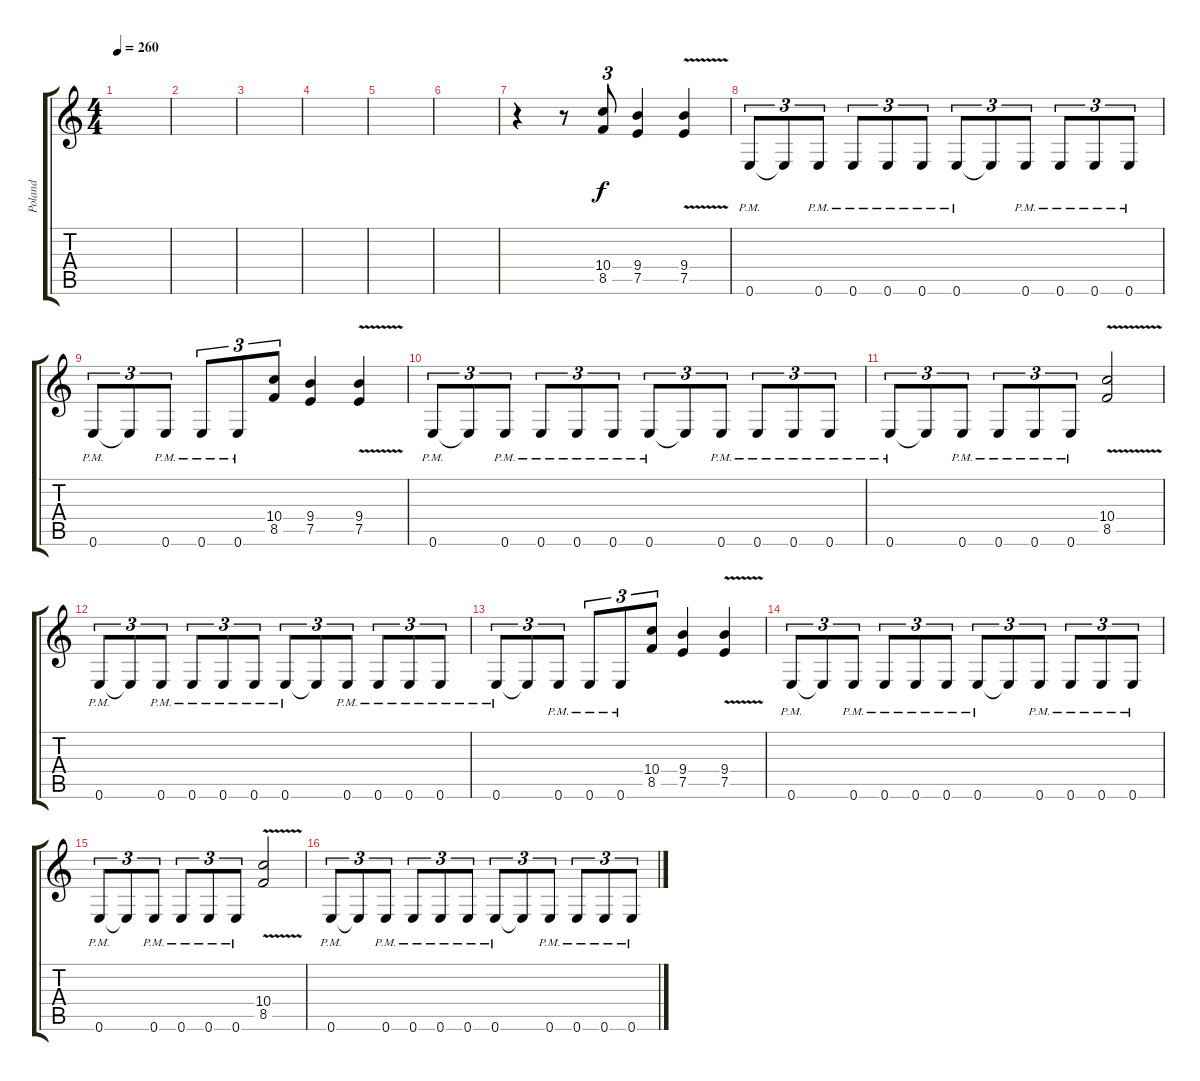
\track ("Poland" "Poland") {instrument distortionguitar}
\staff {score tabs}
\tuning (E4 B3 G3 D3 A2 E2) {hide}
\ts (4 4)
\tempo 260
\clef g2
\ks c
|
|
|
|
|
|
r.4 r.8 (10.4 8.5).8{tu (3 2)} (9.4 7.5).4 (9.4{v} 7.5{v}).4 |
0.6{pm}.8{tu (3 2)} 0.6{t}.8{tu (3 2)} 0.6{pm}.8{tu (3 2)} 0.6{pm}.8{tu (3 2)} 0.6{pm}.8{tu (3 2)} 0.6{pm}.8{tu (3 2)} 0.6{pm}.8{tu (3 2)} 0.6{t}.8{tu (3 2)} 0.6{pm}.8{tu (3 2)} 0.6{pm}.8{tu (3 2)} 0.6{pm}.8{tu (3 2)} 0.6{pm}.8{tu (3 2)} |
0.6{pm}.8{tu (3 2)} 0.6{t}.8{tu (3 2)} 0.6{pm}.8{tu (3 2)} 0.6{pm}.8{tu (3 2)} 0.6{pm}.8{tu (3 2)} (10.4 8.5).8{tu (3 2)} (9.4 7.5).4 (9.4{v} 7.5{v}).4 |
0.6{pm}.8{tu (3 2)} 0.6{t}.8{tu (3 2)} 0.6{pm}.8{tu (3 2)} 0.6{pm}.8{tu (3 2)} 0.6{pm}.8{tu (3 2)} 0.6{pm}.8{tu (3 2)} 0.6{pm}.8{tu (3 2)} 0.6{t}.8{tu (3 2)} 0.6{pm}.8{tu (3 2)} 0.6{pm}.8{tu (3 2)} 0.6{pm}.8{tu (3 2)} 0.6{pm}.8{tu (3 2)} |
0.6{pm}.8{tu (3 2)} 0.6{t}.8{tu (3 2)} 0.6{pm}.8{tu (3 2)} 0.6{pm}.8{tu (3 2)} 0.6{pm}.8{tu (3 2)} 0.6{pm}.8{tu (3 2)} (10.4{v} 8.5{v}).2 |
0.6{pm}.8{tu (3 2)} 0.6{t}.8{tu (3 2)} 0.6{pm}.8{tu (3 2)} 0.6{pm}.8{tu (3 2)} 0.6{pm}.8{tu (3 2)} 0.6{pm}.8{tu (3 2)} 0.6{pm}.8{tu (3 2)} 0.6{t}.8{tu (3 2)} 0.6{pm}.8{tu (3 2)} 0.6{pm}.8{tu (3 2)} 0.6{pm}.8{tu (3 2)} 0.6{pm}.8{tu (3 2)} |
0.6{pm}.8{tu (3 2)} 0.6{t}.8{tu (3 2)} 0.6{pm}.8{tu (3 2)} 0.6{pm}.8{tu (3 2)} 0.6{pm}.8{tu (3 2)} (10.4 8.5).8{tu (3 2)} (9.4 7.5).4 (9.4{v} 7.5{v}).4 |
0.6{pm}.8{tu (3 2)} 0.6{t}.8{tu (3 2)} 0.6{pm}.8{tu (3 2)} 0.6{pm}.8{tu (3 2)} 0.6{pm}.8{tu (3 2)} 0.6{pm}.8{tu (3 2)} 0.6{pm}.8{tu (3 2)} 0.6{t}.8{tu (3 2)} 0.6{pm}.8{tu (3 2)} 0.6{pm}.8{tu (3 2)} 0.6{pm}.8{tu (3 2)} 0.6{pm}.8{tu (3 2)} |
0.6{pm}.8{tu (3 2)} 0.6{t}.8{tu (3 2)} 0.6{pm}.8{tu (3 2)} 0.6{pm}.8{tu (3 2)} 0.6{pm}.8{tu (3 2)} 0.6{pm}.8{tu (3 2)} (10.4{v} 8.5{v}).2 |
0.6{pm}.8{tu (3 2)} 0.6{t}.8{tu (3 2)} 0.6{pm}.8{tu (3 2)} 0.6{pm}.8{tu (3 2)} 0.6{pm}.8{tu (3 2)} 0.6{pm}.8{tu (3 2)} 0.6{pm}.8{tu (3 2)} 0.6{t}.8{tu (3 2)} 0.6{pm}.8{tu (3 2)} 0.6{pm}.8{tu (3 2)} 0.6{pm}.8{tu (3 2)} 0.6{pm}.8{tu (3 2)}
